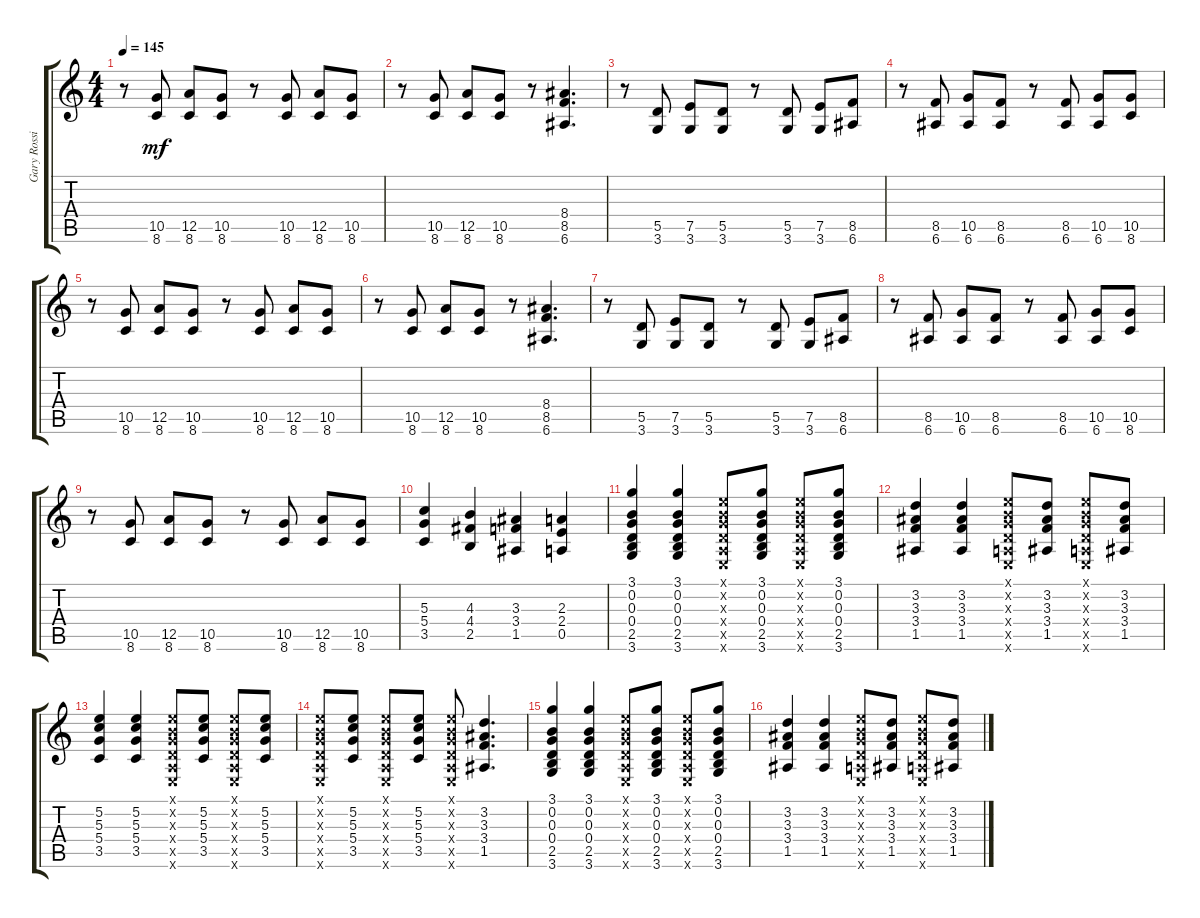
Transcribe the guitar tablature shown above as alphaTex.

\track ("Gary Rossington (Slide/Rythm Guitar)" "Gary Rossi") {instrument overdrivenguitar}
\staff {score tabs}
\tuning (E4 B3 G3 D3 A2 E2) {hide}
\ts (4 4)
\tempo 145
\clef g2
\ks c
r.8{dy mf} (10.5 8.6).8 (12.5 8.6).8 (10.5 8.6).8 r.8 (10.5 8.6).8 (12.5 8.6).8 (10.5 8.6).8 |
r.8 (10.5 8.6).8 (12.5 8.6).8 (10.5 8.6).8 r.8 (8.4 8.5 6.6).4{d} |
r.8 (5.5 3.6).8 (7.5 3.6).8 (5.5 3.6).8 r.8 (5.5 3.6).8 (7.5 3.6).8 (8.5 6.6).8 |
r.8 (8.5 6.6).8 (10.5 6.6).8 (8.5 6.6).8 r.8 (8.5 6.6).8 (10.5 6.6).8 (10.5 8.6).8 |
r.8 (10.5 8.6).8 (12.5 8.6).8 (10.5 8.6).8 r.8 (10.5 8.6).8 (12.5 8.6).8 (10.5 8.6).8 |
r.8 (10.5 8.6).8 (12.5 8.6).8 (10.5 8.6).8 r.8 (8.4 8.5 6.6).4{d} |
r.8 (5.5 3.6).8 (7.5 3.6).8 (5.5 3.6).8 r.8 (5.5 3.6).8 (7.5 3.6).8 (8.5 6.6).8 |
r.8 (8.5 6.6).8 (10.5 6.6).8 (8.5 6.6).8 r.8 (8.5 6.6).8 (10.5 6.6).8 (10.5 8.6).8 |
r.8 (10.5 8.6).8 (12.5 8.6).8 (10.5 8.6).8 r.8 (10.5 8.6).8 (12.5 8.6).8 (10.5 8.6).8 |
(5.3 5.4 3.5).4 (4.3 4.4 2.5).4 (3.3 3.4 1.5).4 (2.3 2.4 0.5).4 |
(3.1 0.2 0.3 0.4 2.5 3.6).4 (3.1 0.2 0.3 0.4 2.5 3.6).4 (0.1{x} 0.2{x} 0.3{x} 0.4{x} 0.5{x} 0.6{x}).8 (3.1 0.2 0.3 0.4 2.5 3.6).8 (0.1{x} 0.2{x} 0.3{x} 0.4{x} 0.5{x} 0.6{x}).8 (3.1 0.2 0.3 0.4 2.5 3.6).8 |
(3.2 3.3 3.4 1.5).4 (3.2 3.3 3.4 1.5).4 (0.1{x} 0.2{x} 0.3{x} 0.4{x} 0.5{x} 0.6{x}).8 (3.2 3.3 3.4 1.5).8 (0.1{x} 0.2{x} 0.3{x} 0.4{x} 0.5{x} 0.6{x}).8 (3.2 3.3 3.4 1.5).8 |
(5.2 5.3 5.4 3.5).4 (5.2 5.3 5.4 3.5).4 (0.1{x} 0.2{x} 0.3{x} 0.4{x} 0.5{x} 0.6{x}).8 (5.2 5.3 5.4 3.5).8 (0.1{x} 0.2{x} 0.3{x} 0.4{x} 0.5{x} 0.6{x}).8 (5.2 5.3 5.4 3.5).8 |
(0.1{x} 0.2{x} 0.3{x} 0.4{x} 0.5{x} 0.6{x}).8 (5.2 5.3 5.4 3.5).8 (0.1{x} 0.2{x} 0.3{x} 0.4{x} 0.5{x} 0.6{x}).8 (5.2 5.3 5.4 3.5).8 (0.1{x} 0.2{x} 0.3{x} 0.4{x} 0.5{x} 0.6{x}).8 (3.2 3.3 3.4 1.5).4{d} |
(3.1 0.2 0.3 0.4 2.5 3.6).4 (3.1 0.2 0.3 0.4 2.5 3.6).4 (0.1{x} 0.2{x} 0.3{x} 0.4{x} 0.5{x} 0.6{x}).8 (3.1 0.2 0.3 0.4 2.5 3.6).8 (0.1{x} 0.2{x} 0.3{x} 0.4{x} 0.5{x} 0.6{x}).8 (3.1 0.2 0.3 0.4 2.5 3.6).8 |
(3.2 3.3 3.4 1.5).4 (3.2 3.3 3.4 1.5).4 (0.1{x} 0.2{x} 0.3{x} 0.4{x} 0.5{x} 0.6{x}).8 (3.2 3.3 3.4 1.5).8 (0.1{x} 0.2{x} 0.3{x} 0.4{x} 0.5{x} 0.6{x}).8 (3.2 3.3 3.4 1.5).8
